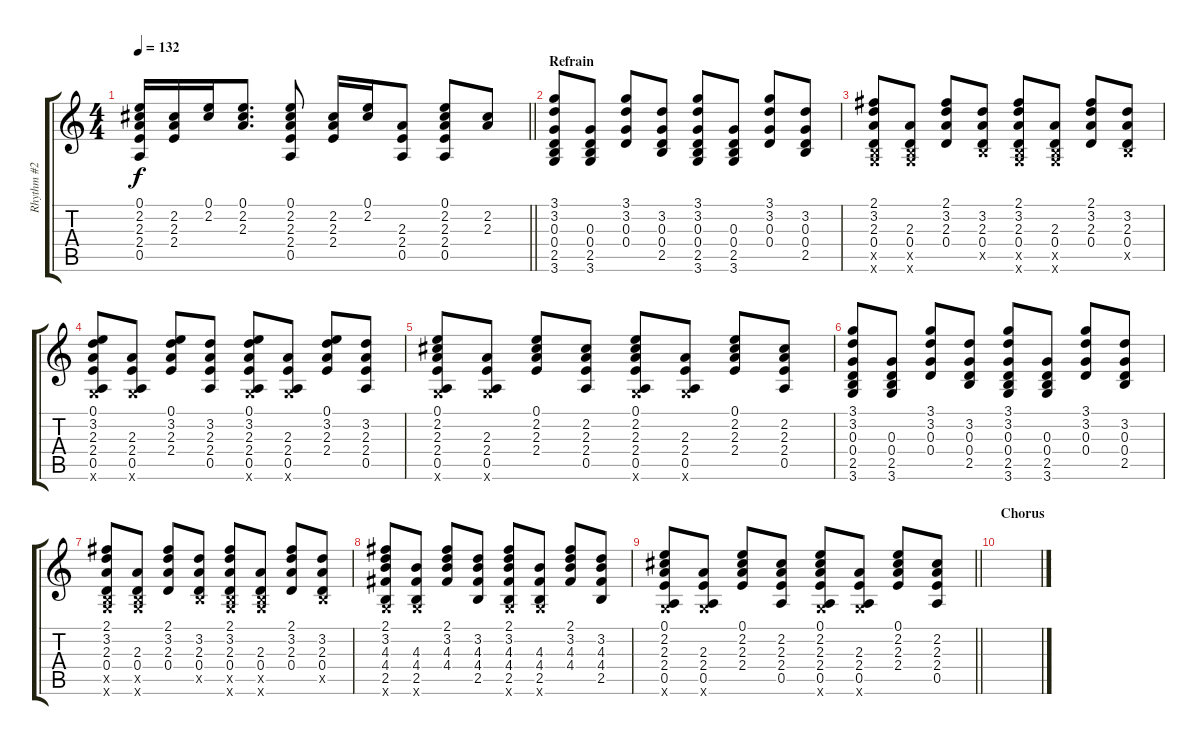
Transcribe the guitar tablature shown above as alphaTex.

\track ("Rhythm #2" "Rhythm #2") {instrument acousticguitarnylon}
\staff {score tabs}
\tuning (E4 B3 G3 D3 A2 E2) {hide}
\ts (4 4)
\tempo 132
\clef g2
\barLineRight lightlight
\ks c
(0.1 2.2 2.3 2.4 0.5).16{dy f} (2.2 2.3 2.4).16 (0.1 2.2).16 (0.1 2.2 2.3).8{d} (0.1 2.2 2.3 2.4 0.5).8 (2.2 2.3 2.4).16 (0.1 2.2).16 (2.3 2.4 0.5).8 (0.1 2.2 2.3 2.4 0.5).8 (2.2 2.3).8 |
\section ("" "Refrain")
(3.1 3.2 0.3 0.4 2.5 3.6).8 (0.3 0.4 2.5 3.6).8 (3.1 3.2 0.3 0.4).8 (3.2 0.3 0.4 2.5).8 (3.1 3.2 0.3 0.4 2.5 3.6).8 (0.3 0.4 2.5 3.6).8 (3.1 3.2 0.3 0.4).8 (3.2 0.3 0.4 2.5).8 |
(2.1 3.2 2.3 0.4 2.5{x} 3.6{x}).8 (2.3 0.4 2.5{x} 3.6{x}).8 (2.1 3.2 2.3 0.4).8 (3.2 2.3 0.4 2.5{x}).8 (2.1 3.2 2.3 0.4 2.5{x} 3.6{x}).8 (2.3 0.4 2.5{x} 3.6{x}).8 (2.1 3.2 2.3 0.4).8 (3.2 2.3 0.4 2.5{x}).8 |
(0.1 3.2 2.3 2.4 0.5 3.6{x}).8 (2.3 2.4 0.5 3.6{x}).8 (0.1 3.2 2.3 2.4).8 (3.2 2.3 2.4 0.5).8 (0.1 3.2 2.3 2.4 0.5 3.6{x}).8 (2.3 2.4 0.5 3.6{x}).8 (0.1 3.2 2.3 2.4).8 (3.2 2.3 2.4 0.5).8 |
(0.1 2.2 2.3 2.4 0.5 3.6{x}).8 (2.3 2.4 0.5 3.6{x}).8 (0.1 2.2 2.3 2.4).8 (2.2 2.3 2.4 0.5).8 (0.1 2.2 2.3 2.4 0.5 3.6{x}).8 (2.3 2.4 0.5 3.6{x}).8 (0.1 2.2 2.3 2.4).8 (2.2 2.3 2.4 0.5).8 |
(3.1 3.2 0.3 0.4 2.5 3.6).8 (0.3 0.4 2.5 3.6).8 (3.1 3.2 0.3 0.4).8 (3.2 0.3 0.4 2.5).8 (3.1 3.2 0.3 0.4 2.5 3.6).8 (0.3 0.4 2.5 3.6).8 (3.1 3.2 0.3 0.4).8 (3.2 0.3 0.4 2.5).8 |
(2.1 3.2 2.3 0.4 2.5{x} 3.6{x}).8 (2.3 0.4 2.5{x} 3.6{x}).8 (2.1 3.2 2.3 0.4).8 (3.2 2.3 0.4 2.5{x}).8 (2.1 3.2 2.3 0.4 2.5{x} 3.6{x}).8 (2.3 0.4 2.5{x} 3.6{x}).8 (2.1 3.2 2.3 0.4).8 (3.2 2.3 0.4 2.5{x}).8 |
(2.1 3.2 4.3 4.4 2.5 3.6{x}).8 (4.3 4.4 2.5 3.6{x}).8 (2.1 3.2 4.3 4.4).8 (3.2 4.3 4.4 2.5).8 (2.1 3.2 4.3 4.4 2.5 3.6{x}).8 (4.3 4.4 2.5 3.6{x}).8 (2.1 3.2 4.3 4.4).8 (3.2 4.3 4.4 2.5).8 |
\barLineRight lightlight
(0.1 2.2 2.3 2.4 0.5 3.6{x}).8 (2.3 2.4 0.5 3.6{x}).8 (0.1 2.2 2.3 2.4).8 (2.2 2.3 2.4 0.5).8 (0.1 2.2 2.3 2.4 0.5 3.6{x}).8 (2.3 2.4 0.5 3.6{x}).8 (0.1 2.2 2.3 2.4).8 (2.2 2.3 2.4 0.5).8 |
\section ("" "Chorus")
